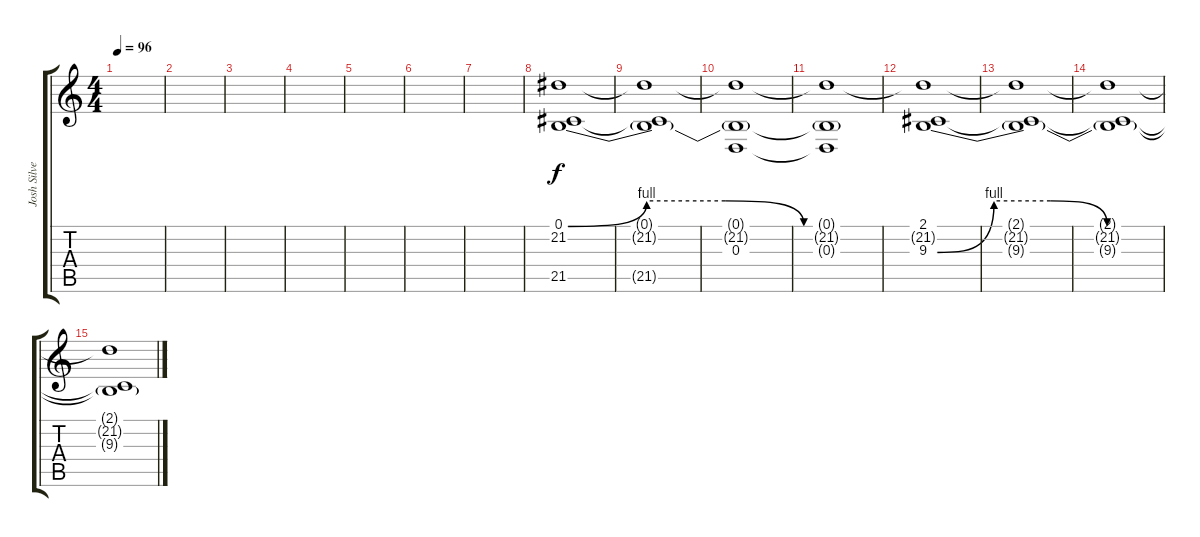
\track ("Josh Silver - Keyboard" "Josh Silve") {instrument stringensemble1}
\staff {score tabs}
\tuning (B3 Gb3 D3 A2 E2 B1) {hide}
\ts (4 4)
\tempo 96
\clef g2
\ks c
|
|
|
|
|
|
|
(0.1{be (custom 0 0 15 4 30 4 45 0 60 0)} 21.2 21.5).1{volume 8} |
(0.1{t} 21.2{t} 21.5{t}).1 |
(0.1{t} 21.2{t} 0.3).1 |
(0.1{t} 21.2{t} 0.3{t}).1 |
(2.1 21.2{t} 9.3{be (custom 0 0 15 4 30 4 45 0 60 0)}).1{volume 8} |
(2.1{t} 21.2{t} 9.3{t}).1 |
(2.1{t} 21.2{t} 9.3{t}).1 |
(2.1{t} 21.2{t} 9.3{t}).1
